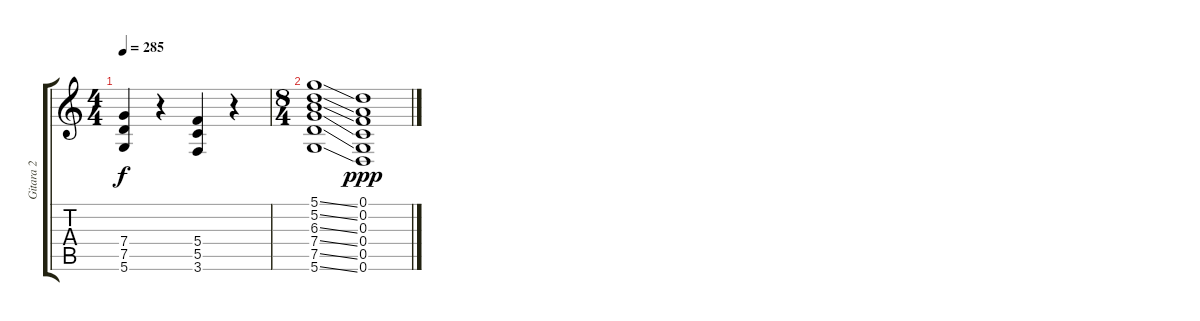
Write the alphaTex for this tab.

\track ("Gitara 2" "Gitara 2") {instrument distortionguitar}
\staff {score tabs}
\tuning (D4 A3 F3 C3 G2 D2) {hide}
\ts (4 4)
\tempo 285
\clef g2
\ks c
(7.4 7.5 5.6).4{dy f} r.4 (5.4 5.5 3.6).4 r.4 |
\ts (8 4)
(5.1{ss} 5.2{ss} 6.3{ss} 7.4{ss} 7.5{ss} 5.6{ss}).1 (0.1 0.2 0.3 0.4 0.5 0.6).1{dy ppp}
